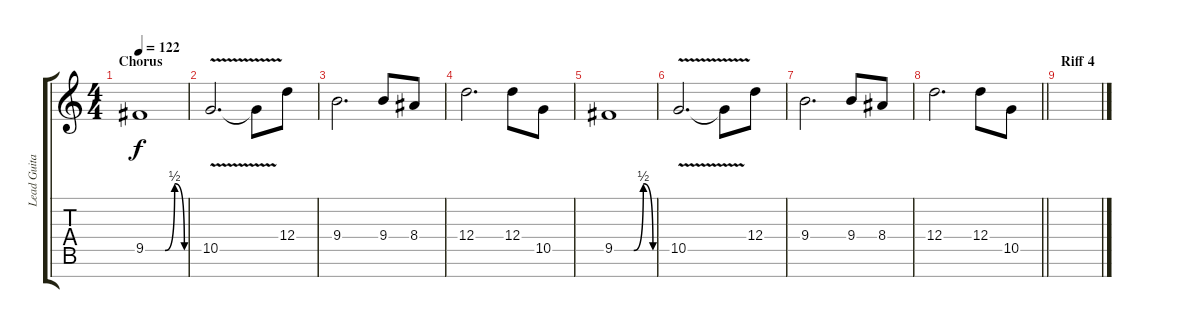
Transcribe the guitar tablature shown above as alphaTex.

\track ("Lead Guitar 2" "Lead Guita") {instrument overdrivenguitar}
\staff {score tabs}
\tuning (E4 B3 G3 D3 A2 E2 B1) {hide}
\ts (4 4)
\section ("" "Chorus")
\tempo 122
\clef g2
\ks c
9.5{be (custom 0 0 30 0 45 2 60 0)}.1{dy f} |
10.5{v}.2{d} 10.5{t}.8 12.4.8 |
9.4.2{d} 9.4.8 8.4.8 |
12.4.2{d} 12.4.8 10.5.8 |
9.5{be (custom 0 0 30 0 45 2 60 0)}.1 |
10.5{v}.2{d} 10.5{t}.8 12.4.8 |
9.4.2{d} 9.4.8 8.4.8 |
\barLineRight lightlight
12.4.2{d} 12.4.8 10.5.8 |
\section ("" "Riff 4")
